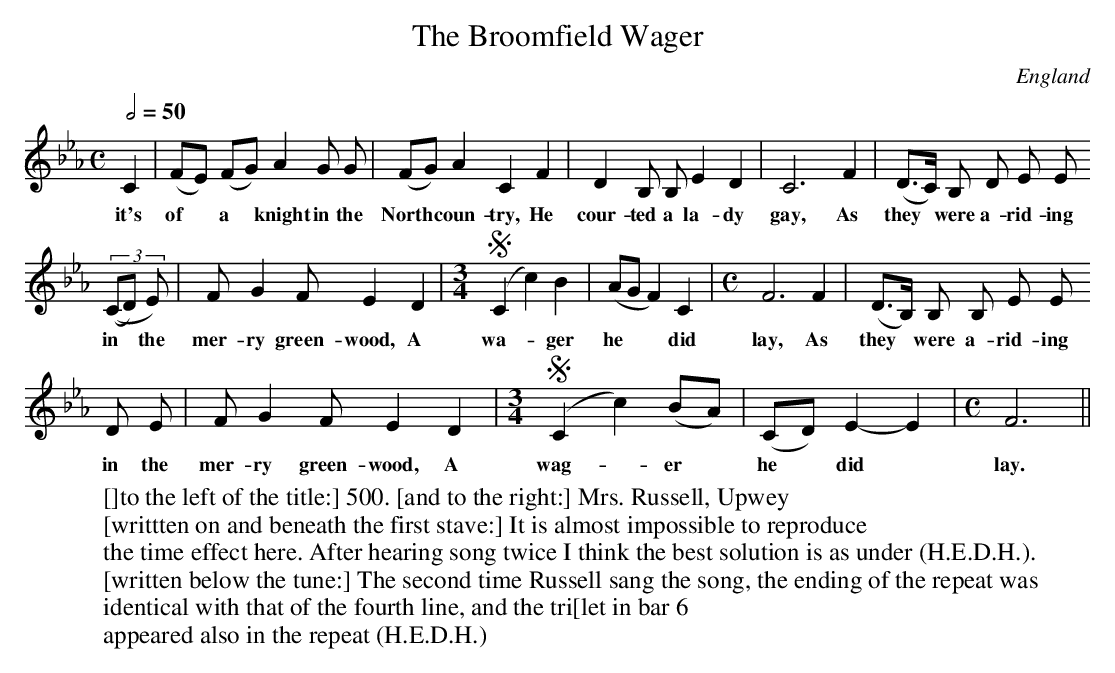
X:1
T:Broomfield Wager, The
O:England
M:C
L:1/8
Q:2/4=50
K:Eb
C2|(FE) (FG)A2G G|(FG)A2 C2F2|D2B, B, E2D2|C6 F2|(D>C) B, D E E
w:it's of* a* knight in the North* coun-try, He cour-ted a la-dy gay, As they* were a-rid-ing
((3(CD) E)|FG2F E2D2|!segno!\
w:in* the mer-ry green-wood, A
M:3/4
(C2c2) B2|(AGF2) C2|\
w:wa-*ger he** did
M:C
F6 F2|(D>B,) B, B, E E
w:lay, As they* were a-rid-ing
D E|FG2FE2D2|!segno!\
w:in the mer-ry green-wood, A
M:3/4
(C2c2) (BA)|(CD) E2-E2|\
w:wag-*er* he* did
M:C
F6||
w:lay.
W:[]to the left of the title:] 500. [and to the right:] Mrs. Russell, Upwey
W:[writtten on and beneath the first stave:] It is almost impossible to reproduce
W:the time effect here. After hearing song twice I think the best solution is as under (H.E.D.H.).
W:[written below the tune:] The second time Russell sang the song, the ending of the repeat was
W:identical with that of the fourth line, and the tri[let in bar 6
W:appeared also in the repeat (H.E.D.H.)
W:
